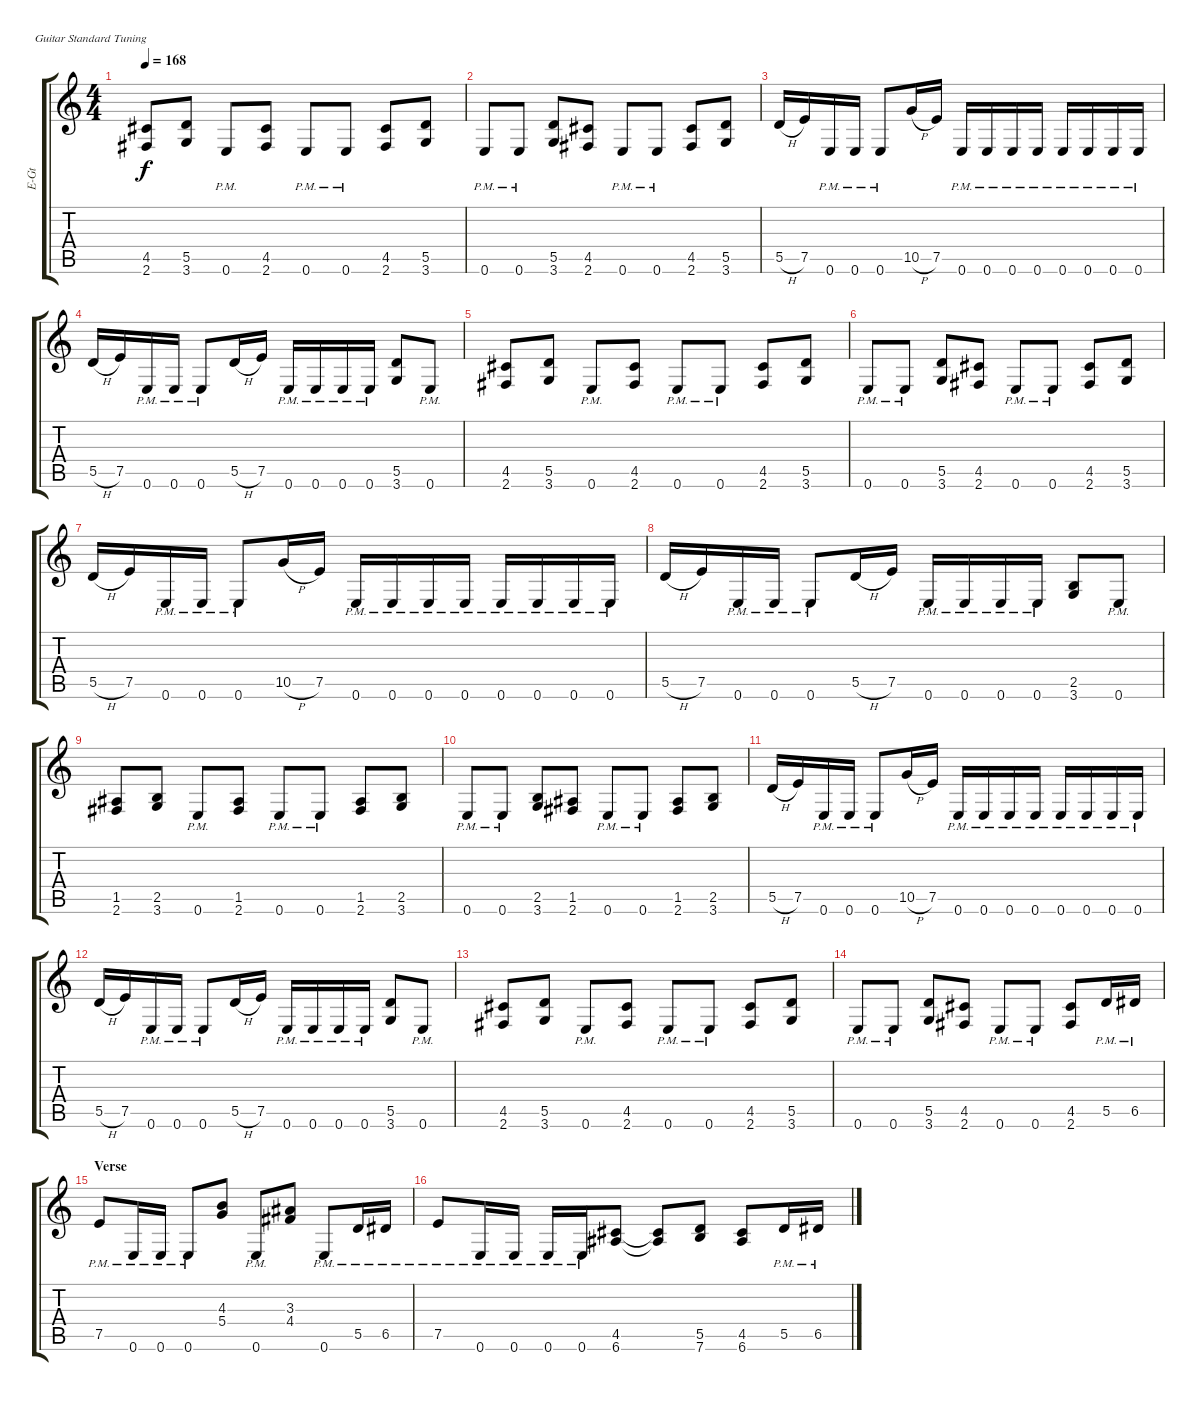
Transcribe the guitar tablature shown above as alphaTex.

\bracketExtendMode groupsimilarinstruments
\track ("D. Mustaine" "E-Gt") {instrument distortionguitar}
\staff {score tabs}
\tuning (E4 B3 G3 D3 A2 E2)
\ts (4 4)
\tempo 168
\clef g2
\ks c
(4.5{acc #} 2.6{acc #}).8{dy f beam Up} (5.5 3.6).8{beam Up} 0.6{pm}.8{beam Up} (4.5{acc #} 2.6{acc #}).8{beam Up} 0.6{pm}.8{beam Up} 0.6{pm}.8{beam Up} (4.5{acc #} 2.6{acc #}).8{beam Up} (5.5 3.6).8{beam Up} |
0.6{pm}.8{beam Up} 0.6{pm}.8{beam Up} (5.5 3.6).8{beam Up} (4.5{acc #} 2.6{acc #}).8{beam Up} 0.6{pm}.8{beam Up} 0.6{pm}.8{beam Up} (4.5{acc #} 2.6{acc #}).8{beam Up} (5.5 3.6).8{beam Up} |
5.5{h}.16{beam Up} 7.5.16{beam Up} 0.6{pm}.16{beam Up} 0.6{pm}.16{beam Up} 0.6{pm}.8{beam Up} 10.5{h}.16{beam Up} 7.5.16{beam Up} 0.6{pm}.16{beam Up} 0.6{pm}.16{beam Up} 0.6{pm}.16{beam Up} 0.6{pm}.16{beam Up} 0.6{pm}.16{beam Up} 0.6{pm}.16{beam Up} 0.6{pm}.16{beam Up} 0.6{pm}.16{beam Up} |
5.5{h}.16{beam Up} 7.5.16{beam Up} 0.6{pm}.16{beam Up} 0.6{pm}.16{beam Up} 0.6{pm}.8{beam Up} 5.5{h}.16{beam Up} 7.5.16{beam Up} 0.6{pm}.16{beam Up} 0.6{pm}.16{beam Up} 0.6{pm}.16{beam Up} 0.6{pm}.16{beam Up} (5.5 3.6).8{beam Up} 0.6{pm}.8{beam Up} |
(4.5{acc #} 2.6{acc #}).8{beam Up} (5.5 3.6).8{beam Up} 0.6{pm}.8{beam Up} (4.5{acc #} 2.6{acc #}).8{beam Up} 0.6{pm}.8{beam Up} 0.6{pm}.8{beam Up} (4.5{acc #} 2.6{acc #}).8{beam Up} (5.5 3.6).8{beam Up} |
0.6{pm}.8{beam Up} 0.6{pm}.8{beam Up} (5.5 3.6).8{beam Up} (4.5{acc #} 2.6{acc #}).8{beam Up} 0.6{pm}.8{beam Up} 0.6{pm}.8{beam Up} (4.5{acc #} 2.6{acc #}).8{beam Up} (5.5 3.6).8{beam Up} |
5.5{h}.16{beam Up} 7.5.16{beam Up} 0.6{pm}.16{beam Up} 0.6{pm}.16{beam Up} 0.6{pm}.8{beam Up} 10.5{h}.16{beam Up} 7.5.16{beam Up} 0.6{pm}.16{beam Up} 0.6{pm}.16{beam Up} 0.6{pm}.16{beam Up} 0.6{pm}.16{beam Up} 0.6{pm}.16{beam Up} 0.6{pm}.16{beam Up} 0.6{pm}.16{beam Up} 0.6{pm}.16{beam Up} |
5.5{h}.16{beam Up} 7.5.16{beam Up} 0.6{pm}.16{beam Up} 0.6{pm}.16{beam Up} 0.6{pm}.8{beam Up} 5.5{h}.16{beam Up} 7.5.16{beam Up} 0.6{pm}.16{beam Up} 0.6{pm}.16{beam Up} 0.6{pm}.16{beam Up} 0.6{pm}.16{beam Up} (2.5 3.6).8{beam Up} 0.6{pm}.8{beam Up} |
(1.5{acc #} 2.6{acc #}).8{beam Up} (2.5 3.6).8{beam Up} 0.6{pm}.8{beam Up} (1.5{acc #} 2.6{acc #}).8{beam Up} 0.6{pm}.8{beam Up} 0.6{pm}.8{beam Up} (1.5{acc #} 2.6{acc #}).8{beam Up} (2.5 3.6).8{beam Up} |
0.6{pm}.8{beam Up} 0.6{pm}.8{beam Up} (2.5 3.6).8{beam Up} (1.5{acc #} 2.6{acc #}).8{beam Up} 0.6{pm}.8{beam Up} 0.6{pm}.8{beam Up} (1.5{acc #} 2.6{acc #}).8{beam Up} (2.5 3.6).8{beam Up} |
5.5{h}.16{beam Up} 7.5.16{beam Up} 0.6{pm}.16{beam Up} 0.6{pm}.16{beam Up} 0.6{pm}.8{beam Up} 10.5{h}.16{beam Up} 7.5.16{beam Up} 0.6{pm}.16{beam Up} 0.6{pm}.16{beam Up} 0.6{pm}.16{beam Up} 0.6{pm}.16{beam Up} 0.6{pm}.16{beam Up} 0.6{pm}.16{beam Up} 0.6{pm}.16{beam Up} 0.6{pm}.16{beam Up} |
5.5{h}.16{beam Up} 7.5.16{beam Up} 0.6{pm}.16{beam Up} 0.6{pm}.16{beam Up} 0.6{pm}.8{beam Up} 5.5{h}.16{beam Up} 7.5.16{beam Up} 0.6{pm}.16{beam Up} 0.6{pm}.16{beam Up} 0.6{pm}.16{beam Up} 0.6{pm}.16{beam Up} (5.5 3.6).8{beam Up} 0.6{pm}.8{beam Up} |
(4.5{acc #} 2.6{acc #}).8{beam Up} (5.5 3.6).8{beam Up} 0.6{pm}.8{beam Up} (4.5{acc #} 2.6{acc #}).8{beam Up} 0.6{pm}.8{beam Up} 0.6{pm}.8{beam Up} (4.5{acc #} 2.6{acc #}).8{beam Up} (5.5 3.6).8{beam Up} |
0.6{pm}.8{beam Up} 0.6{pm}.8{beam Up} (5.5 3.6).8{beam Up} (4.5{acc #} 2.6{acc #}).8{beam Up} 0.6{pm}.8{beam Up} 0.6{pm}.8{beam Up} (4.5{acc #} 2.6{acc #}).8{beam Up} 5.5{pm}.16{beam Up} 6.5{pm acc #}.16{beam Up} |
\section ("" "Verse")
7.5{pm}.8{beam Up} 0.6{pm}.16{beam Up} 0.6{pm}.16{beam Up} 0.6{pm}.8{beam Up} (4.3 5.4).8{beam Up} 0.6{pm}.8{beam Up} (3.3{acc #} 4.4{acc #}).8{beam Up} 0.6{pm}.8{beam Up} 5.5{pm}.16{beam Up} 6.5{pm acc #}.16{beam Up} |
7.5{pm}.8{beam Up} 0.6{pm}.16{beam Up} 0.6{pm}.16{beam Up} 0.6{pm}.16{beam Up} 0.6{pm}.16{beam Up} (4.5{acc #} 6.6{acc #}).8{beam Up} (4.5{t acc #} 6.6{t acc #}).8{beam Up} (5.5 7.6).8{beam Up} (4.5{acc #} 6.6{acc #}).8{beam Up} 5.5{pm}.16{beam Up} 6.5{pm acc #}.16{beam Up}
